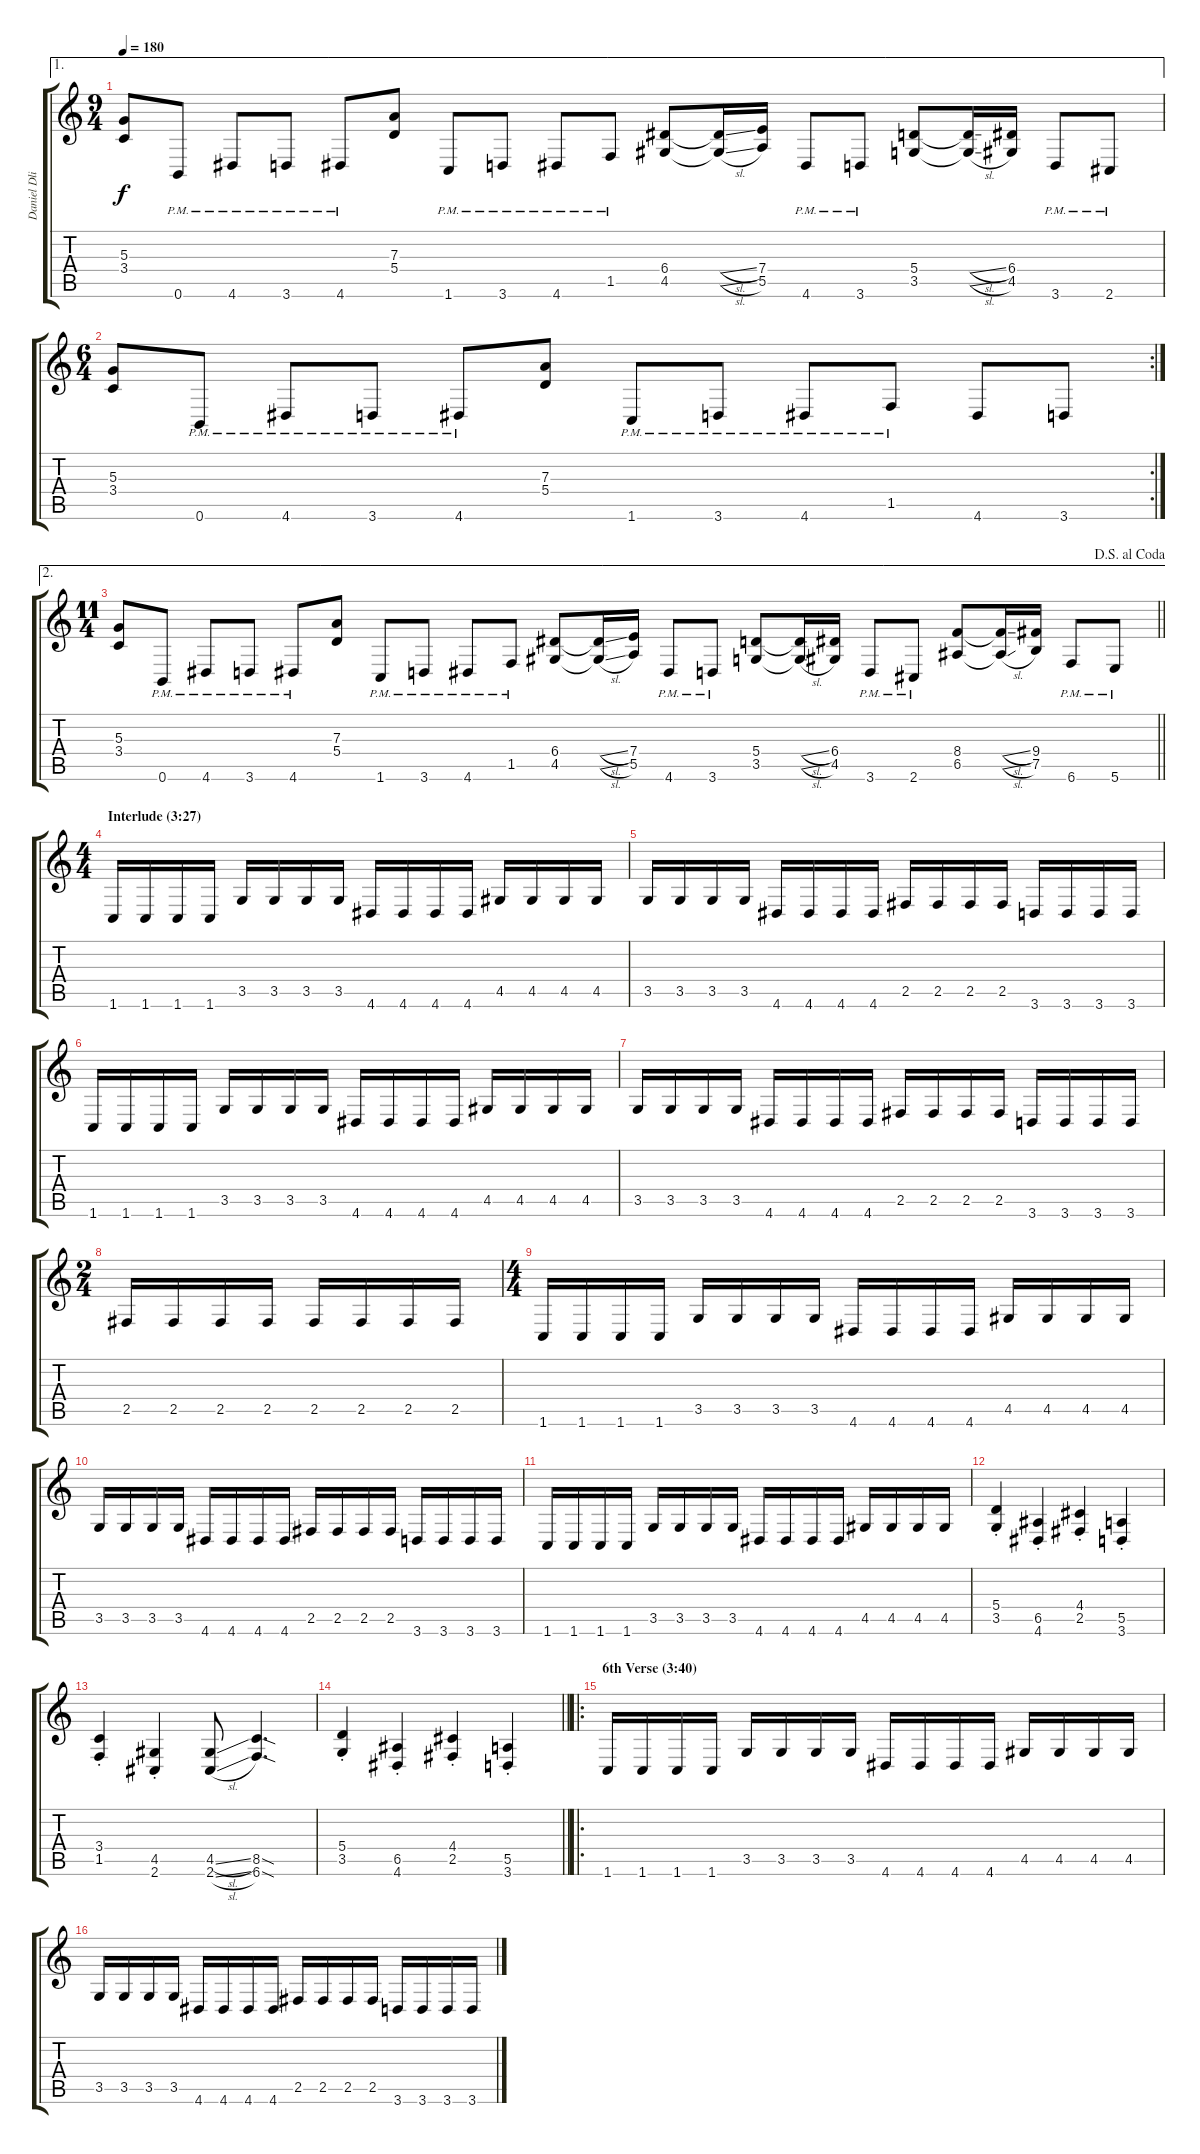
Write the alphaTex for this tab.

\track ("Daniel Dlimi" "Daniel Dli") {instrument distortionguitar}
\staff {score tabs}
\tuning (B3 Gb3 D3 A2 E2 B1) {hide}
\ae 1
\ts (9 4)
\tempo 180
\clef g2
\ks c
(5.3 3.4).8{dy f} 0.6{pm}.8 4.6{pm}.8 3.6{pm}.8 4.6{pm}.8 (7.3 5.4).8 1.6{pm}.8 3.6{pm}.8 4.6{pm}.8 1.5{pm}.8 (6.4 4.5).8 (6.4{sl t} 4.5{sl t}).16 (7.4 5.5).16 4.6{pm}.8 3.6{pm}.8 (5.4 3.5).8 (5.4{sl t} 3.5{sl t}).16 (6.4 4.5).16 3.6{pm}.8 2.6{pm}.8 |
\rc 2
\ts (6 4)
(5.3 3.4).8 0.6{pm}.8 4.6{pm}.8 3.6{pm}.8 4.6{pm}.8 (7.3 5.4).8 1.6{pm}.8 3.6{pm}.8 4.6{pm}.8 1.5{pm}.8 4.6.8 3.6.8 |
\ae 2
\ts (11 4)
\jump dalsegnoalcoda
\barLineRight lightlight
(5.3 3.4).8 0.6{pm}.8 4.6{pm}.8 3.6{pm}.8 4.6{pm}.8 (7.3 5.4).8 1.6{pm}.8 3.6{pm}.8 4.6{pm}.8 1.5{pm}.8 (6.4 4.5).8 (6.4{sl t} 4.5{sl t}).16 (7.4 5.5).16 4.6{pm}.8 3.6{pm}.8 (5.4 3.5).8 (5.4{sl t} 3.5{sl t}).16 (6.4 4.5).16 3.6{pm}.8 2.6{pm}.8 (8.4 6.5).8 (8.4{sl t} 6.5{sl t}).16 (9.4 7.5).16 6.6{pm}.8 5.6{pm}.8 |
\ts (4 4)
\section ("" "Interlude (3:27)")
1.6.16 1.6.16 1.6.16 1.6.16 3.5.16 3.5.16 3.5.16 3.5.16 4.6.16 4.6.16 4.6.16 4.6.16 4.5.16 4.5.16 4.5.16 4.5.16 |
3.5.16 3.5.16 3.5.16 3.5.16 4.6.16 4.6.16 4.6.16 4.6.16 2.5.16 2.5.16 2.5.16 2.5.16 3.6.16 3.6.16 3.6.16 3.6.16 |
1.6.16 1.6.16 1.6.16 1.6.16 3.5.16 3.5.16 3.5.16 3.5.16 4.6.16 4.6.16 4.6.16 4.6.16 4.5.16 4.5.16 4.5.16 4.5.16 |
3.5.16 3.5.16 3.5.16 3.5.16 4.6.16 4.6.16 4.6.16 4.6.16 2.5.16 2.5.16 2.5.16 2.5.16 3.6.16 3.6.16 3.6.16 3.6.16 |
\ts (2 4)
2.5.16 2.5.16 2.5.16 2.5.16 2.5.16 2.5.16 2.5.16 2.5.16 |
\ts (4 4)
1.6.16 1.6.16 1.6.16 1.6.16 3.5.16 3.5.16 3.5.16 3.5.16 4.6.16 4.6.16 4.6.16 4.6.16 4.5.16 4.5.16 4.5.16 4.5.16 |
3.5.16 3.5.16 3.5.16 3.5.16 4.6.16 4.6.16 4.6.16 4.6.16 2.5.16 2.5.16 2.5.16 2.5.16 3.6.16 3.6.16 3.6.16 3.6.16 |
1.6.16 1.6.16 1.6.16 1.6.16 3.5.16 3.5.16 3.5.16 3.5.16 4.6.16 4.6.16 4.6.16 4.6.16 4.5.16 4.5.16 4.5.16 4.5.16 |
(5.4{st} 3.5{st}).4 (6.5{st} 4.6{st}).4 (4.4{st} 2.5{st}).4 (5.5{st} 3.6{st}).4 |
(3.4{st} 1.5{st}).4 (4.5{st} 2.6{st}).4 (4.5{sl} 2.6{sl}).8 (8.5{sod} 6.6{sod}).4{d} |
\barLineRight lightlight
(5.4{st} 3.5{st}).4 (6.5{st} 4.6{st}).4 (4.4{st} 2.5{st}).4 (5.5{st} 3.6{st}).4 |
\ro
\section ("" "6th Verse (3:40)")
1.6.16 1.6.16 1.6.16 1.6.16 3.5.16 3.5.16 3.5.16 3.5.16 4.6.16 4.6.16 4.6.16 4.6.16 4.5.16 4.5.16 4.5.16 4.5.16 |
3.5.16 3.5.16 3.5.16 3.5.16 4.6.16 4.6.16 4.6.16 4.6.16 2.5.16 2.5.16 2.5.16 2.5.16 3.6.16 3.6.16 3.6.16 3.6.16
